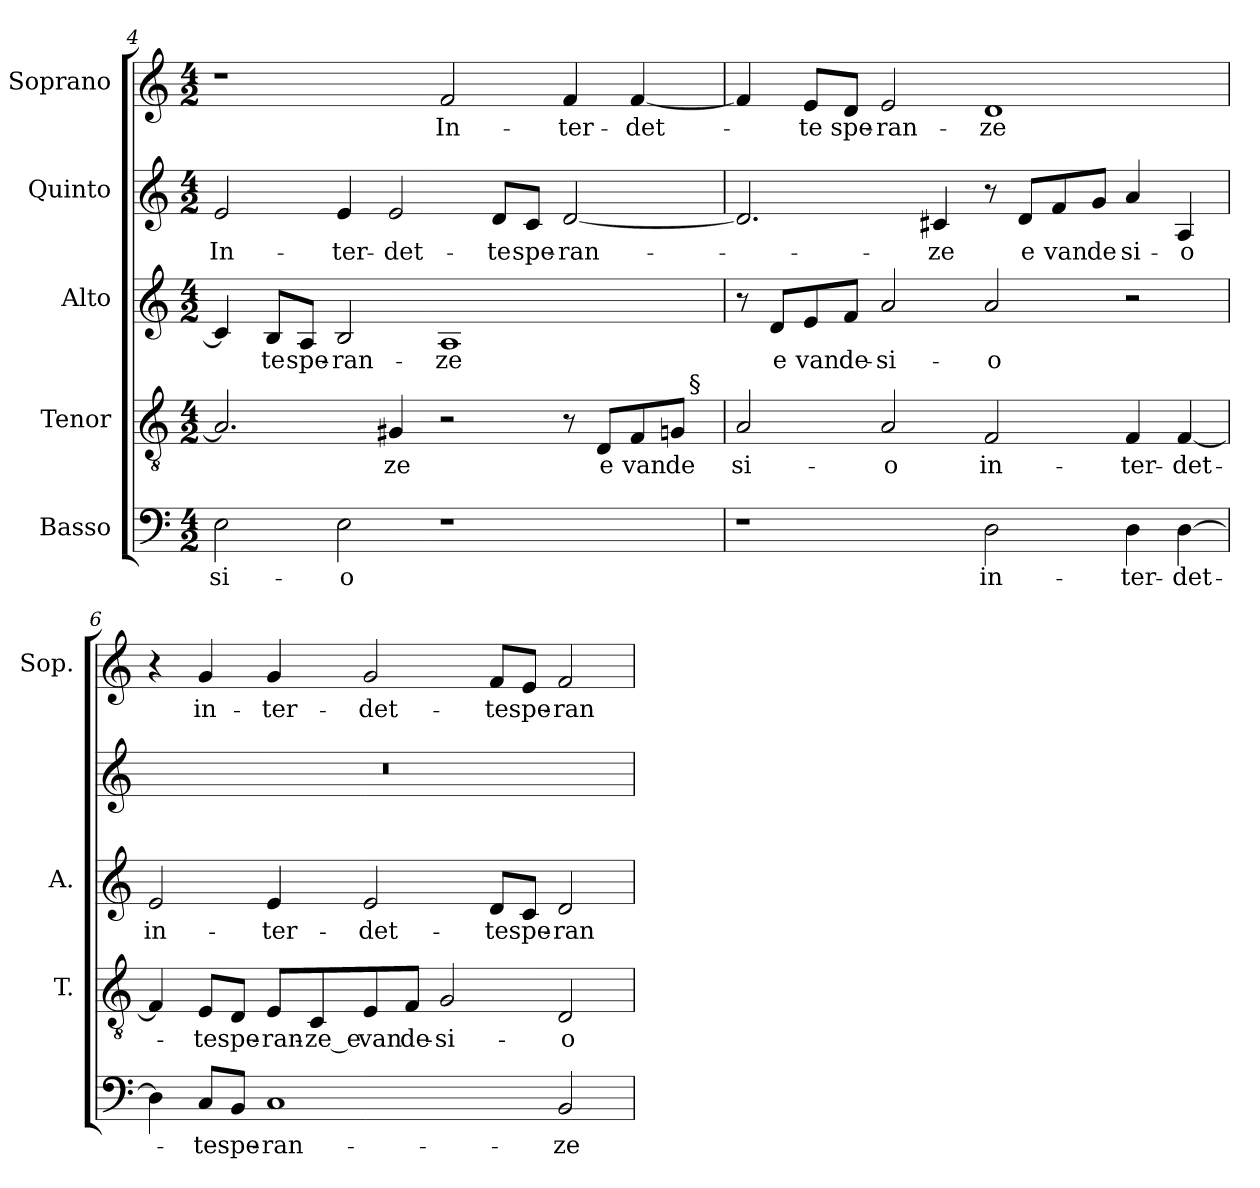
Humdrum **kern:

**kern	**text	**kern	**text	**kern	**text	**kern	**text	**kern	**text
*part5	*part5	*part4	*part4	*part3	*part3	*part2	*part2	*part1	*part1
*staff5	*staff5	*staff4	*staff4	*staff3	*staff3	*staff2	*staff2	*staff1	*staff1
*I"Basso	*	*I"Tenor	*	*I"Alto	*	*I"Quinto	*	*I"Soprano	*
*	*	*I'T.	*	*I'A.	*	*	*	*I'Sop.	*
*clefF4	*	*clefGv2	*	*clefG2	*	*clefG2	*	*clefG2	*
*	*	*ITrd7c12	*	*	*	*	*	*	*
*k[]	*	*k[]	*	*k[]	*	*k[]	*	*k[]	*
*C:	*	*C:	*	*C:	*	*C:	*	*C:	*
*M4/2	*	*M4/2	*	*M4/2	*	*M4/2	*	*M4/2	*
=4	=4	=4	=4	=4	=4	=4	=4	=4	=4
!	!LO:LY:b:color=#000000	!	!	!	!	!	!	!	!
!	!	!	!	!	!	!	!LO:LY:b:color=#000000	!	!
*	*	*^	*	*	*	*	*	*	*
2Ei\	-si-	2.AAi/]	1ryy	.	4ci/]	.	2ei/	In-	1r	.
!	!	!	!	!	!	!LO:LY:b:color=#000000	!	!	!	!
.	.	.	.	.	8Bi/L	-te	.	.	.	.
!	!	!	!	!	!	!LO:LY:b:color=#000000	!	!	!	!
.	.	.	.	.	8Ai/J	spe-	.	.	.	.
!	!LO:LY:b:color=#000000	!	!	!	!	!	!	!	!	!
!	!	!	!	!	!	!LO:LY:b:color=#000000	!	!	!	!
!	!	!	!	!	!	!	!	!LO:LY:b:color=#000000	!	!
2Ei\	-o	.	.	.	2Bi/	-ran-	4ei/	-ter-	.	.
!	!	!	!	!LO:LY:b:color=#000000	!	!	!	!	!	!
!	!	!	!	!	!	!	!	!LO:LY:b:color=#000000	!	!
.	.	4GG#Xi/	.	-ze	.	.	2ei/	-det-	.	.
!	!	!	!	!	!	!LO:LY:b:color=#000000	!	!	!	!
!	!	!	!	!	!	!	!	!	!	!LO:LY:b:color=#000000
1r	.	2r	2ryy	.	1Ai	-ze	.	.	2fi/	In-
!	!	!	!	!	!	!	!	!LO:LY:b:color=#000000	!	!
.	.	.	.	.	.	.	8di/L	-te	.	.
!	!	!	!	!	!	!	!	!LO:LY:b:color=#000000	!	!
.	.	.	.	.	.	.	8ci/J	spe-	.	.
!	!	!	!	!	!	!	!	!LO:LY:b:color=#000000	!	!
!	!	!	!	!	!	!	!	!	!	!LO:LY:b:color=#000000
.	.	8r	4ryy	.	.	.	[<2di/	-ran-	4fi/	-ter-
!	!	!	!	!LO:LY:b:color=#000000	!	!	!	!	!	!
.	.	8DDi/L	.	e	.	.	.	.	.	.
!	!	!	!	!LO:LY:b:color=#000000	!	!	!	!	!	!
!	!	!	!	!	!	!	!	!	!	!LO:LY:b:color=#000000
.	.	8FFi/	8ryy	van	.	.	.	.	[<4fi/	-det-
!	!	!	!	!LO:LY:b:color=#000000	!	!	!	!	!	!
.	.	8GGi/J	32ryy	de	.	.	.	.	.	.
.	.	.	256ryy	.	.	.	.	.	.	.
!	!	!	!LO:TX:a:t=§	!	!	!	!	!	!	!
.	.	.	16ryy	.	.	.	.	.	.	.
.	.	.	64..ryy	.	.	.	.	.	.	.
*	*	*v	*v	*	*	*	*	*	*	*
!!LO:LB:g=z
=5	=5	=5	=5	=5	=5	=5	=5	=5	=5
*	*	*^	*	*	*	*	*	*	*
!	!	!	!	!LO:LY:b:color=#000000	!	!	!	!	!	!
*	*	*v	*v	*	*	*	*	*	*	*
1r	.	2AAi/	si-	8r	.	2.di/]	.	4fi/]	.
!	!	!	!	!	!LO:LY:b:color=#000000	!	!	!	!
.	.	.	.	8di/L	e	.	.	.	.
!	!	!	!	!	!LO:LY:b:color=#000000	!	!	!	!
!	!	!	!	!	!	!	!	!	!LO:LY:b:color=#000000
.	.	.	.	8ei/	van	.	.	8ei/L	-te
!	!	!	!	!	!LO:LY:b:color=#000000	!	!	!	!
!	!	!	!	!	!	!	!	!	!LO:LY:b:color=#000000
.	.	.	.	8fi/J	de-	.	.	8di/J	spe-
!	!	!	!LO:LY:b:color=#000000	!	!	!	!	!	!
!	!	!	!	!	!LO:LY:b:color=#000000	!	!	!	!
!	!	!	!	!	!	!	!	!	!LO:LY:b:color=#000000
.	.	2AAi/	-o	2ai/	-si-	.	.	2ei/	-ran-
!	!	!	!	!	!	!	!LO:LY:b:color=#000000	!	!
.	.	.	.	.	.	4c#Xi/	-ze	.	.
!	!LO:LY:b:color=#000000	!	!	!	!	!	!	!	!
!	!	!	!LO:LY:b:color=#000000	!	!	!	!	!	!
!	!	!	!	!	!LO:LY:b:color=#000000	!	!	!	!
!	!	!	!	!	!	!	!	!	!LO:LY:b:color=#000000
2Di\	in-	2FFi/	in-	2ai/	-o	8r	.	1di	-ze
!	!	!	!	!	!	!	!LO:LY:b:color=#000000	!	!
.	.	.	.	.	.	8di/L	e	.	.
!	!	!	!	!	!	!	!LO:LY:b:color=#000000	!	!
.	.	.	.	.	.	8fi/	van	.	.
!	!	!	!	!	!	!	!LO:LY:b:color=#000000	!	!
.	.	.	.	.	.	8gi/J	de	.	.
!	!LO:LY:b:color=#000000	!	!	!	!	!	!	!	!
!	!	!	!LO:LY:b:color=#000000	!	!	!	!	!	!
!	!	!	!	!	!	!	!LO:LY:b:color=#000000	!	!
4Di\	-ter-	4FFi/	-ter-	2r	.	4ai/	si-	.	.
!	!LO:LY:b:color=#000000	!	!	!	!	!	!	!	!
!	!	!	!LO:LY:b:color=#000000	!	!	!	!	!	!
!	!	!	!	!	!	!	!LO:LY:b:color=#000000	!	!
[>4Di\	-det-	[<4FFi/	-det-	.	.	4Ai/	-o	.	.
=6	=6	=6	=6	=6	=6	=6	=6	=6	=6
!	!	!	!	!	!LO:LY:b:color=#000000	!LO:N:vis=1	!	!	!
4Di\]	.	4FFi/]	.	2ei/	in-	0r	.	4r	.
!	!LO:LY:b:color=#000000	!	!	!	!	!	!	!	!
!	!	!	!LO:LY:b:color=#000000	!	!	!	!	!	!
!	!	!	!	!	!	!	!	!	!LO:LY:b:color=#000000
8Ci/L	-te	8EEi/L	-te	.	.	.	.	4gi/	in-
!	!LO:LY:b:color=#000000	!	!	!	!	!	!	!	!
!	!	!	!LO:LY:b:color=#000000	!	!	!	!	!	!
8BBi/J	spe-	8DDi/J	spe-	.	.	.	.	.	.
!	!LO:LY:b:color=#000000	!	!	!	!	!	!	!	!
!	!	!	!LO:LY:b:color=#000000	!	!	!	!	!	!
!	!	!	!	!	!LO:LY:b:color=#000000	!	!	!	!
!	!	!	!	!	!	!	!	!	!LO:LY:b:color=#000000
1Ci	-ran-	8EEi/L	-ran-	4ei/	-ter-	.	.	4gi/	-ter-
!	!	!	!LO:LY:b:color=#000000	!	!	!	!	!	!
.	.	8CCi/	-ze_e	.	.	.	.	.	.
!	!	!	!LO:LY:b:color=#000000	!	!	!	!	!	!
!	!	!	!	!	!LO:LY:b:color=#000000	!	!	!	!
!	!	!	!	!	!	!	!	!	!LO:LY:b:color=#000000
.	.	8EEi/	van	2ei/	-det-	.	.	2gi/	-det-
!	!	!	!LO:LY:b:color=#000000	!	!	!	!	!	!
.	.	8FFi/J	de-	.	.	.	.	.	.
!	!	!	!LO:LY:b:color=#000000	!	!	!	!	!	!
.	.	2GGi/	-si-	.	.	.	.	.	.
!	!	!	!	!	!LO:LY:b:color=#000000	!	!	!	!
!	!	!	!	!	!	!	!	!	!LO:LY:b:color=#000000
.	.	.	.	8di/L	-te	.	.	8fi/L	-te
!	!	!	!	!	!LO:LY:b:color=#000000	!	!	!	!
!	!	!	!	!	!	!	!	!	!LO:LY:b:color=#000000
.	.	.	.	8ci/J	spe-	.	.	8ei/J	spe-
!	!LO:LY:b:color=#000000	!	!	!	!	!	!	!	!
!	!	!	!LO:LY:b:color=#000000	!	!	!	!	!	!
!	!	!	!	!	!LO:LY:b:color=#000000	!	!	!	!
!	!	!	!	!	!	!	!	!	!LO:LY:b:color=#000000
2BBi/	-ze	2DDi/	-o	2di/	-ran-	.	.	2fi/	-ran-
=	=	=	=	=	=	=	=	=	=
*-	*-	*-	*-	*-	*-	*-	*-	*-	*-
